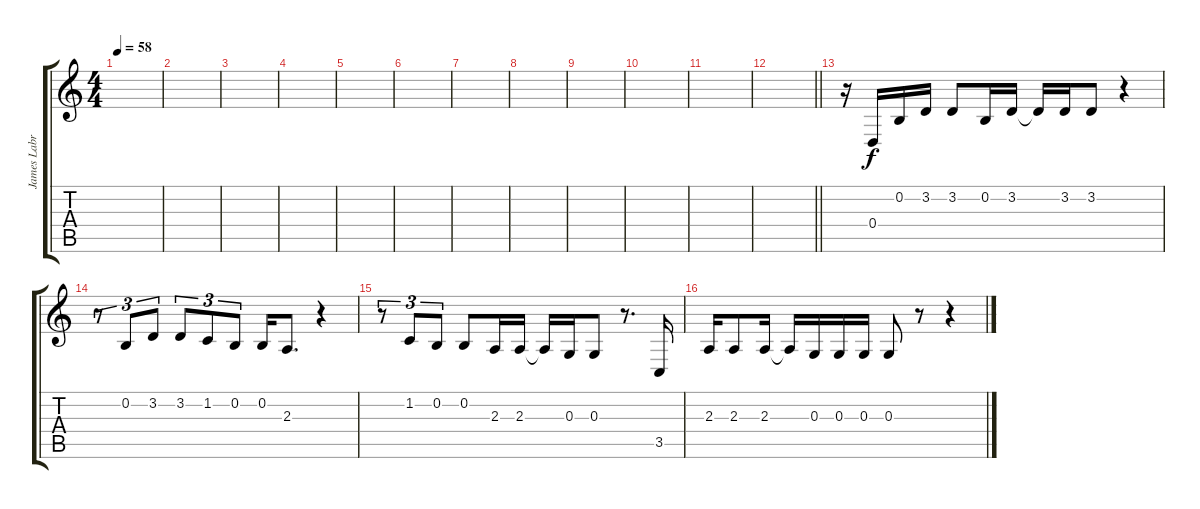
\track ("James Labrie" "James Labr") {instrument flute}
\staff {score tabs}
\tuning (E4 B3 G3 D3 A2 E2) {hide}
\ts (4 4)
\tempo 58
\clef g2
\ks c
|
|
|
|
|
|
|
|
|
|
|
\barLineRight lightlight
|
r.16 0.4.16{volume 16} 0.2.16 3.2.16 3.2.8 0.2.16 3.2.16 3.2{t}.16 3.2.16 3.2.8 r.4 |
r.8{tu (3 2)} 0.2.8{tu (3 2)} 3.2.8{tu (3 2)} 3.2.8{tu (3 2)} 1.2.8{tu (3 2)} 0.2.8{tu (3 2)} 0.2.16 2.3.8{d} r.4 |
r.8{tu (3 2)} 1.2.8{tu (3 2)} 0.2.8{tu (3 2)} 0.2.8 2.3.16 2.3.16 2.3{t}.16 0.3.16 0.3.8 r.8{d} 3.5.16 |
2.3.16 2.3.8 2.3.16 2.3{t}.16 0.3.16 0.3.16 0.3.16 0.3.8 r.8 r.4
